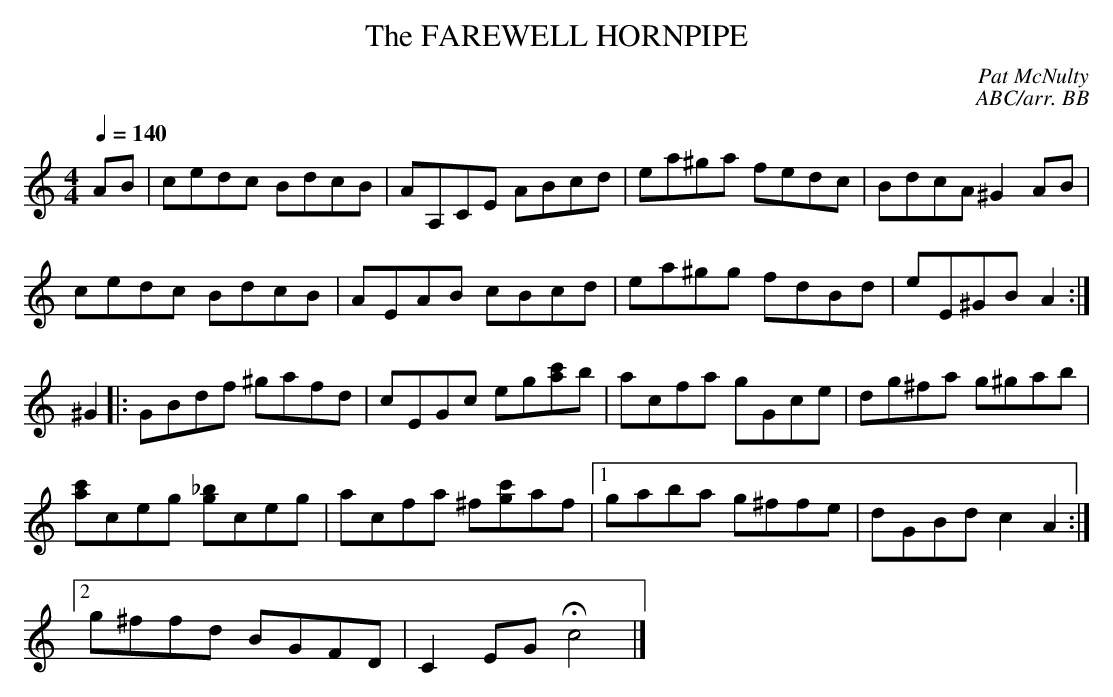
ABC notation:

X:1
T:FAREWELL HORNPIPE, The
C:Pat McNulty
Cole or Harding collections, with loads of accidentals and out-of-range
notes. I did my best to make this playable for everybody (I'm still not
sure how a piper could manage this tune - maybe Mr. McNulty composed it
on another instrument!)
C:ABC/arr. BB
Q:1/4=140
L:1/8
M:4/4
K:C % source key Bb
AB|cedc BdcB|AA,CE ABcd|ea^ga fedc|BdcA ^G2AB|
cedc BdcB|AEAB cBcd|ea^gg fdBd|eE^GB A2:|
^G2|: GBdf ^gafd|cEGc eg[ac']b|acfa gGce|dg^fa g^gab|
[ac']ceg [g_b]ceg|acfa ^f[gc']af|1 gaba g^ffe|dGBd c2A2:|
[2 g^ffd BGFD|C2EG Hc4|]
